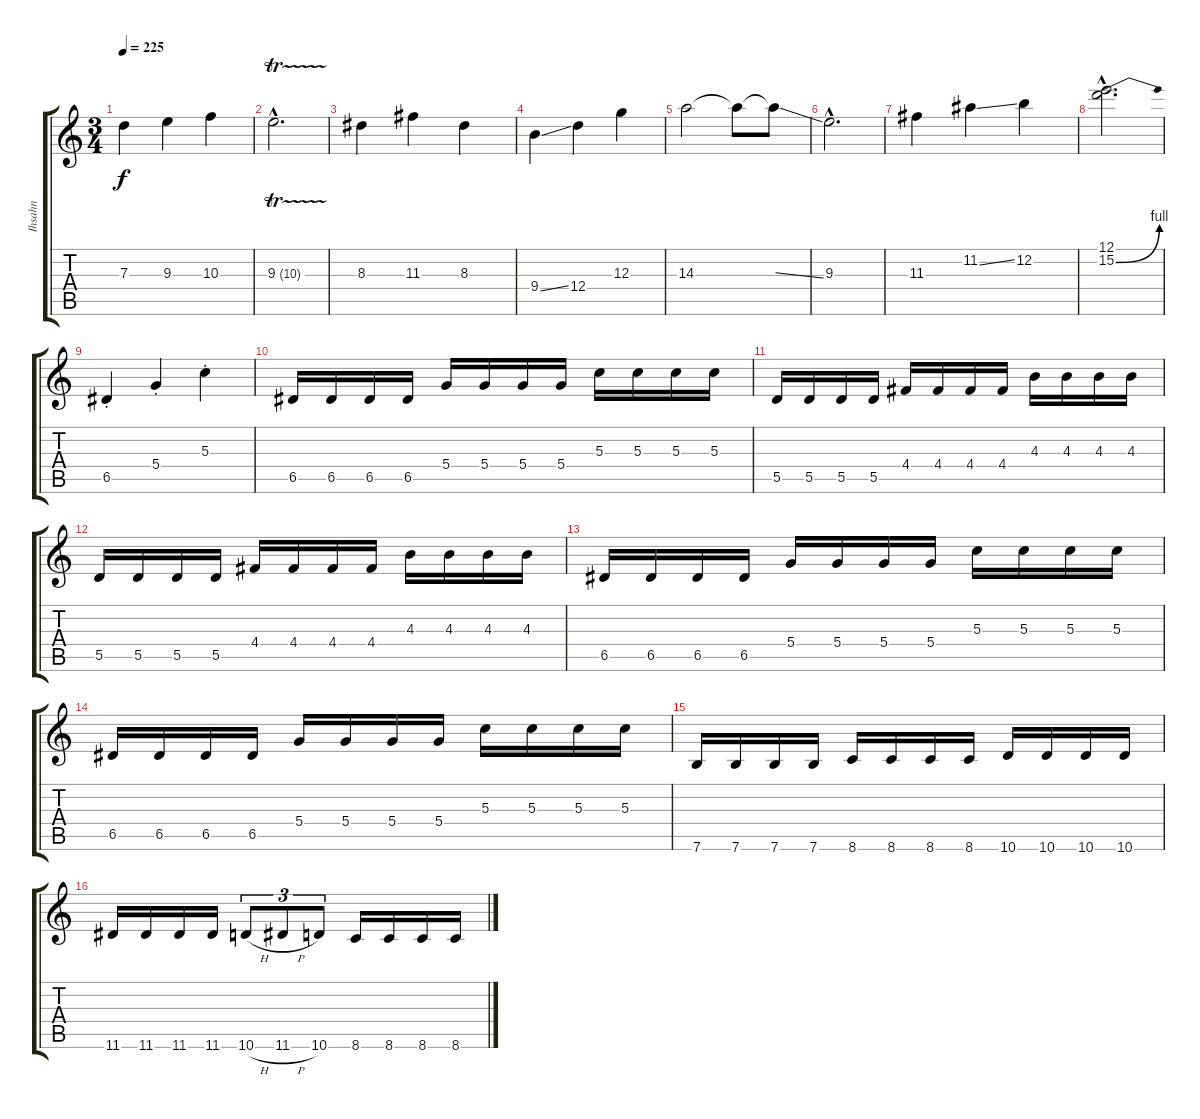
\track ("Ihsahn" "Ihsahn") {instrument distortionguitar}
\staff {score tabs}
\tuning (E4 B3 G3 D3 A2 E2) {hide}
\ts (3 4)
\tempo 225
\clef g2
\ks c
7.3.4{dy f} 9.3.4 10.3.4 |
9.3{tr (10 16) hac}.2{d} |
8.3.4 11.3.4 8.3.4 |
9.4{ss}.4 12.4.4 12.3.4 |
14.3.2 14.3{t}.8 14.3{ss t}.8 |
9.3{hac}.2{d} |
11.3.4 11.2{ss}.4 12.2.4 |
(12.1{hac} 15.2{be (bend 0 0 60 4) hac}).2{d} |
6.5{st}.4 5.4{st}.4 5.3{st}.4 |
6.5.16 6.5.16 6.5.16 6.5.16 5.4.16 5.4.16 5.4.16 5.4.16 5.3.16 5.3.16 5.3.16 5.3.16 |
5.5.16 5.5.16 5.5.16 5.5.16 4.4.16 4.4.16 4.4.16 4.4.16 4.3.16 4.3.16 4.3.16 4.3.16 |
5.5.16 5.5.16 5.5.16 5.5.16 4.4.16 4.4.16 4.4.16 4.4.16 4.3.16 4.3.16 4.3.16 4.3.16 |
6.5.16 6.5.16 6.5.16 6.5.16 5.4.16 5.4.16 5.4.16 5.4.16 5.3.16 5.3.16 5.3.16 5.3.16 |
6.5.16 6.5.16 6.5.16 6.5.16 5.4.16 5.4.16 5.4.16 5.4.16 5.3.16 5.3.16 5.3.16 5.3.16 |
7.6.16 7.6.16 7.6.16 7.6.16 8.6.16 8.6.16 8.6.16 8.6.16 10.6.16 10.6.16 10.6.16 10.6.16 |
11.6.16 11.6.16 11.6.16 11.6.16 10.6{h}.8{tu (3 2)} 11.6{h}.8{tu (3 2)} 10.6.8{tu (3 2)} 8.6.16 8.6.16 8.6.16 8.6.16
